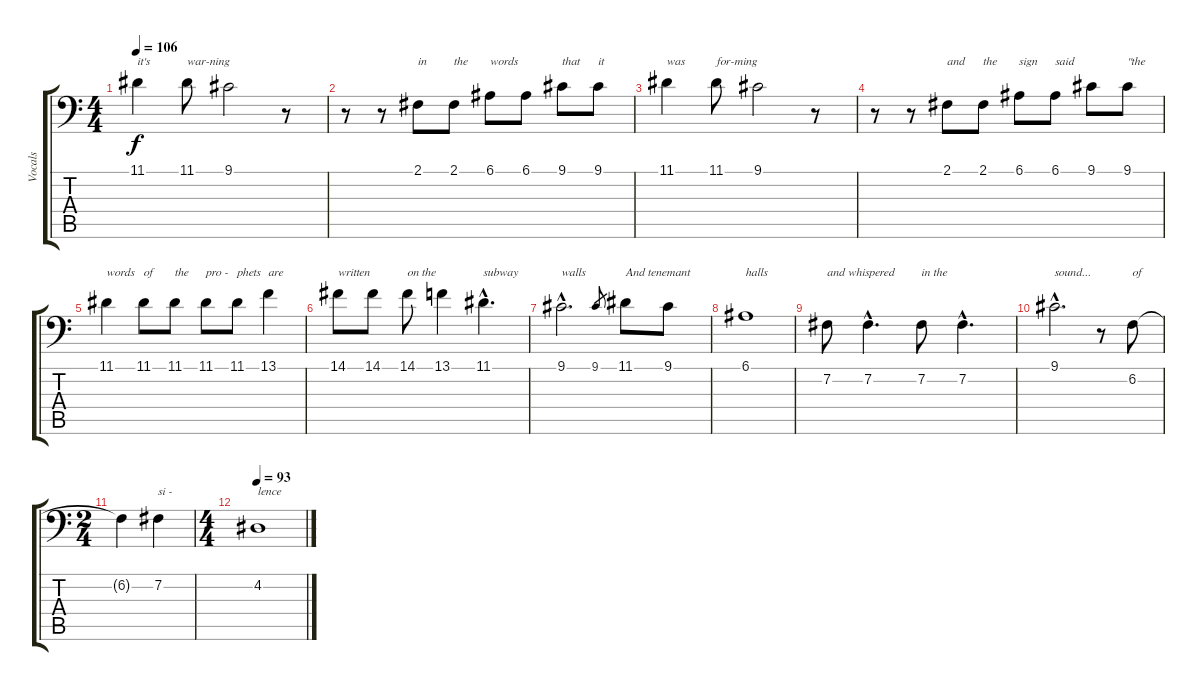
\track ("Vocals" "Vocals") {instrument tenorsax}
\staff {score tabs}
\tuning (E3 B2 G2 D2 A1 E1) {hide}
\ts (4 4)
\tempo 106
\clef f4
\ks c
11.1.4{txt "it's" dy f} 11.1.8{txt "war-ning"} 9.1.2 r.8 |
r.8 r.8 2.1.8{txt "in"} 2.1.8{txt "the"} 6.1.8{txt "words"} 6.1.8 9.1.8{txt "that"} 9.1.8{txt "it"} |
11.1.4{txt "was"} 11.1.8{txt "for-ming"} 9.1.2 r.8 |
r.8 r.8 2.1.8{txt "and"} 2.1.8{txt "the"} 6.1.8{txt "sign"} 6.1.8{txt "said"} 9.1.8 9.1.8{txt "\"the"} |
11.1.4{txt "words"} 11.1.8{txt "of"} 11.1.8{txt "the"} 11.1.8{txt "pro -"} 11.1.8{txt "phets"} 13.1.4{txt "are"} |
14.1.8{txt "written"} 14.1.8 14.1.8{txt "on the"} 13.1.4 11.1{hac}.4{d txt "subway"} |
9.1{hac}.2{d txt "walls"} 9.1.8{gr} 11.1.8{txt "And tenemant"} 9.1.8 |
6.1.1{txt "halls"} |
7.2.8{txt "and whispered"} 7.2{hac}.4{d} 7.2.8{txt "in the"} 7.2{hac}.4{d} |
9.1{hac}.2{d txt "sound..."} r.8 6.2.8{txt "of"} |
\ts (2 4)
6.2{t}.4 7.2.4{txt "si -"} |
\ts (4 4)
\tempo 93
4.2.1{txt "lence" volume 5}
